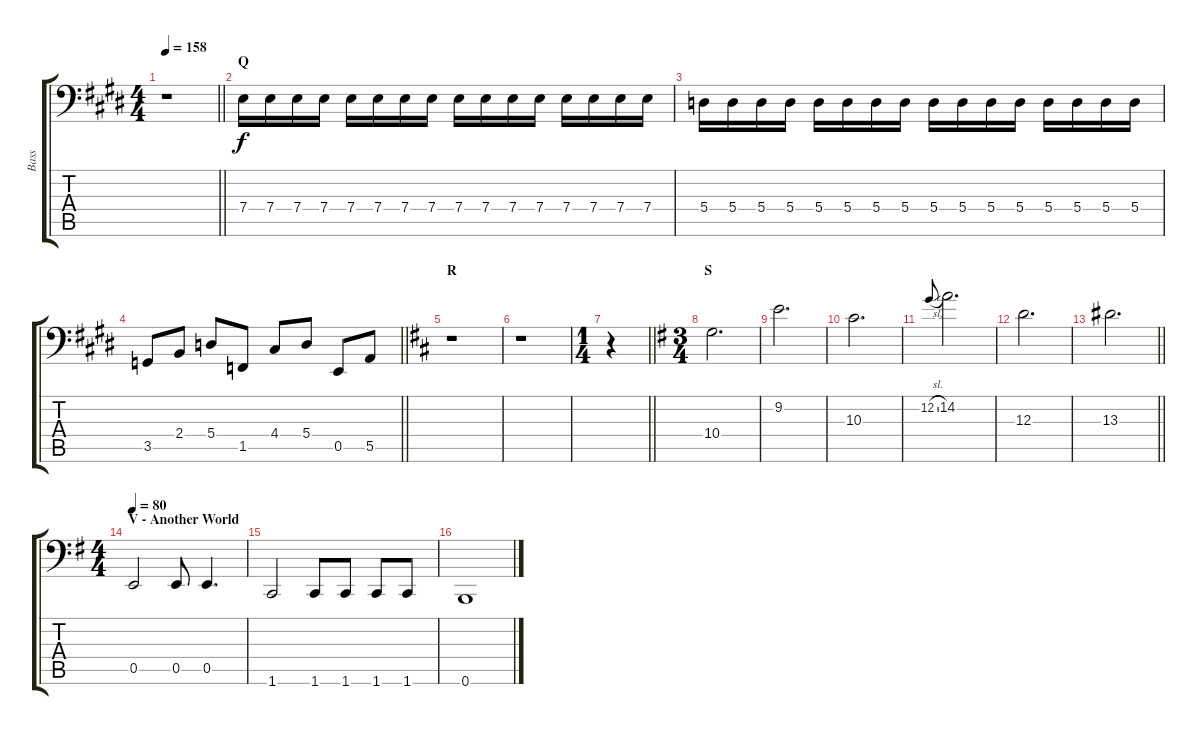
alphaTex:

\track ("Bass" "Bass") {instrument electricbassfinger}
\staff {score tabs}
\tuning (C3 G2 D2 A1 E1 B0) {hide}
\ts (4 4)
\tempo 158
\clef f4
\barLineRight lightlight
\ks c#minor
r.1{dy f} |
\section ("" "Q")
7.4.16 7.4.16 7.4.16 7.4.16 7.4.16 7.4.16 7.4.16 7.4.16 7.4.16 7.4.16 7.4.16 7.4.16 7.4.16 7.4.16 7.4.16 7.4.16 |
5.4.16 5.4.16 5.4.16 5.4.16 5.4.16 5.4.16 5.4.16 5.4.16 5.4.16 5.4.16 5.4.16 5.4.16 5.4.16 5.4.16 5.4.16 5.4.16 |
\barLineRight lightlight
3.5.8 2.4.8 5.4.8 1.5.8 4.4.8 5.4.8 0.5.8 5.5.8 |
\section ("" "R")
\ks bminor
r.1 |
r.1 |
\ts (1 4)
\barLineRight lightlight
r.4 |
\ts (3 4)
\section ("" "S")
\ks eminor
10.4.2{d} |
9.2.2{d} |
10.3.2{d} |
12.2{sl}.8{gr onbeat} 14.2.2{d} |
\ks g
12.3.2{d} |
\barLineRight lightlight
13.3.2{d} |
\ts (4 4)
\section ("" "V - Another World")
\tempo 74
\tempo 80
0.5.2 0.5.8 0.5.4{d} |
1.6.2 1.6.8 1.6.8 1.6.8 1.6.8 |
0.6.1
